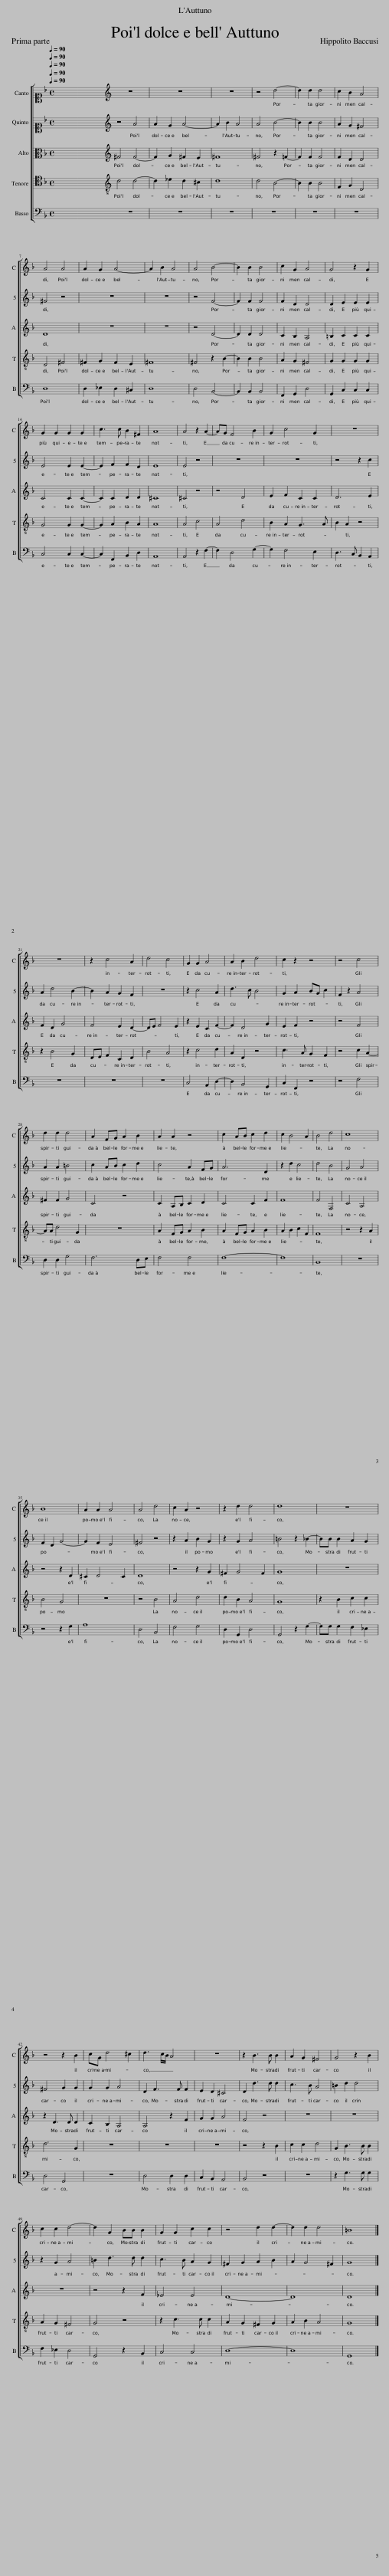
X:1
%%score [ 1 2 3 4 5 ]
L:1/8
Q:1/4=90
M:4/4
I:linebreak $
K:F
V:1 alto1
V:2 alto1
V:3 alto
V:4 tenor
V:5 bass
V:1
 x8 | x8 | z8 | z8 | z8 | %5
 z4 d4- | d2 d2 d4 | c2 B2 A4 |$ A4 A4 | A2 G2 A4- | %10
 A2 B2 A4 | A4 B4- | B2 B2 B4 | c2 G2 A4 | G4 z2 G2 |$ %15
 G2 G2 G2 G2 | c3 c B2 ^F2 | A8 | A4 z2 A2- | AG F4 B2 | %20
 G2 c4 G2 | z8 |$ z8 | z2 c4 A2 | d4 c4 | %25
 G2 G2 A4 | A2 B2 d4 | c2 z2 z4 | z4 c4 |$ d2 d2 d4 | %30
 A2 FG A2 B2 | A2 A2 z4 | c2 AB c2 d2 | c2 B4 A2 | B4 d4 | %35
 c8 |$ B8 | A2 A2 A4 | A4 d4 | c2 A2 z4 | %40
 z2 d2 d4 | d8 | z8 |$ z4 z2 B2 | cG d4 ^c2 | %45
 d3 c/B/ A4 | z8 | z2 B3 B B2 | A2 G2 ^F4 | G4 z2 B2 |$ %50
 c2 c2 d4- | d2 G2 BB B2 | G2 G2 c2 c2 | z4 d2 d2- | d2 d2 d4 | %55
 =B8 |] %56
V:2
 x8 | x8 | z4 A4 | A2 G2 A4- | A2 B2 A4 | %5
 A4 B4- | B2 B2 B4 | A2 G2 ^F4 |$ ^F4 z4 | z8 | %10
 z8 | z4 F4- | F2 F2 F4 | F2 D2 D4 | D2 E2 E2 E2 |$ %15
 E4 E2 E2- | E2 F2 F2 D2 | E8 | E4 z4 | z8 | %20
 z8 | z4 z2 c2 |$ A2 d4 B2- | B2 A2 G2 F2 | z8 | %25
 z2 c4 A2 | d3 c B4 | G2 A2 BG c2 | F2 z2 A4 |$ A2 A2 =B4 | %30
 c2 AB c2 d2 | c4 A2 FG | A6 D2 | z2 d2 c4 | d4 B4 | %35
 G4 A4 |$ F2 D2 G4- | G2 F2 E4 | ^F4 z4 | z2 A2 B2 G2 | %40
 z2 G2 A4 | =B4 z2 _B2- | BB B2 A2 G2 |$ ^F4 G2 G2 | G2 G2 A4 | %45
 D2 F3 F F2 | E2 D2 ^C4 | D2 d3 d d2 | c3 B A4 | =B2 d2 d4 |$ %50
 z2 G2 A4 | =B2 d3 d d2 | c3 B A2 G2 | ^F2 G2 A2 B2 | A2 G4 ^F2 | %55
 G8 |] %56
V:3
 x8 | x8 | ^F4 F4- | F2 G2 ^F2 E2 | ^F8 | %5
 ^F4 z2 =F2- | F2 F2 F4 | F2 D2 D4 |$ D8 | z8 | %10
 z8 | z4 D4- | D2 D2 D4 | C2 B,2 A,4 | =B,2 C2 C2 C2 |$ %15
 C4 C2 C2- | C2 C2 D2 D2 | ^C8 | ^C4 z4 | z4 D4 | %20
 E2 F2 C2 C2 | D6 E2 |$ F2 D2 G4 | F4 E2 D2- | DE F4 E2 | %25
 z2 E2 C2 F2- | F2 D4 G2 | E2 F2 z4 | z4 F4 |$ ^F2 F2 G4 | %30
 C4 z4 | C2 A,B, C2 D2 | C4 C2 F2 | F8 | F4 F,4 | %35
 C4 A,4 |$ z4 z2 D2 | ^C2 D4 C2 | D8 | z4 z2 G2 | %40
 ^F2 G4 F2 | G8 | z8 |$ z2 D3 D D2 | C2 B,2 A,4 | %45
 A,4 z2 F2 | G2 G2 A4 | F4 z4 | z8 | z8 |$ %50
 z8 | z4 z2 F2 | _E4 E4 | D8- | D8 | %55
 D8 |] %56
V:4
 x8 | x8 | D4 D4- | D2 _E2 D2 ^C2 | D8 | %5
 D4 B,4- | B,2 B,2 B,4 | F,2 G,2 D,4 |$ D,4 ^F,4 | ^F,2 G,2 F,2 E,2 | %10
 ^F,8 | ^F,4 z2 B,2- | B,2 B,2 B,4 | A,2 G,2 ^F,4 | G,2 G,2 G,2 G,2 |$ %15
 G,4 G,2 G,2- | G,2 A,2 B,2 A,2 | A,8 | A,4 C4 | A,4 D4 | %20
 B,2 A,2 G,3 A, | B,2 A,2 z4 |$ z2 B,4 G,2 | D,E, F,2 C,2 D,2 | B,4 A,4 | %25
 z2 C4 D2 | A,2 D,2 z4 | C3 A, G,2 F,2 | z4 C2 A,2- |$ A,A, D4 G,2 | %30
 z8 | A,2 F,G, A,2 B,2 | A,2 F,G, A,2 B,2 | A,2 B,2 C2 F,2 | F,8 | %35
 z4 z2 A,2 |$ B,4 G,4 | z8 | z4 B,4 | A,4 D4 | %40
 D2 B,2 A,4 | G,8 | z2 B,2 C2 C2 |$ D6 G,2 | z8 | %45
 z8 | z8 | z4 z2 B,2 | C2 C2 D4 | G,2 B,3 B, B,2 |$ %50
 A,2 G,2 ^F,4 | G,4 z4 | z2 C3 C C2 | A,2 G,2 ^F,2 G,2 | A,2 B,2 A,4 | %55
 G,8 |] %56
V:5
 x8 | x8 | z8 | z8 | z8 | %5
 z8 | z8 | z8 |$ D,8 | D,2 _E,2 D,2 ^C,2 | %10
 D,8 | D,4 B,,4- | B,,2 B,,2 B,,4 | F,,2 G,,2 D,4 | G,,2 C,2 C,2 C,2 |$ %15
 C,4 C,2 C,2- | C,2 F,,2 B,,2 D,2 | A,,8 | A,,4 z2 F,2- | F,2 D,4 G,2- | %20
 G,2 F,4 E,2 | D,3 C, B,,2 A,,2 |$ z8 | z8 | z8 | %25
 C,4 A,,2 D,2- | D,2 B,,4 G,,2 | C,2 F,,2 z4 | z4 F,4 |$ D,2 D,2 G,4 | %30
 F,6 D,E, | F,4 F,4 | F,8- | F,8 | B,,8 | %35
 z8 |$ z4 z2 G,2 | A,8 | D,4 B,,4 | F,4 G,4 | %40
 D,2 G,,2 D,4 | G,,4 z2 G,2- | G,G, G,2 F,2 _E,2 |$ D,4 G,,4 | z8 | %45
 D,4 D,2 D,2 | C,2 B,,2 A,,4 | B,,4 z4 | z8 | z2 G,3 G, G,2 |$ %50
 F,2 _E,2 D,4 | G,,4 z2 B,,2 | C,4 C,4 | D,8- | D,8 | %55
 G,,8 |] %56
